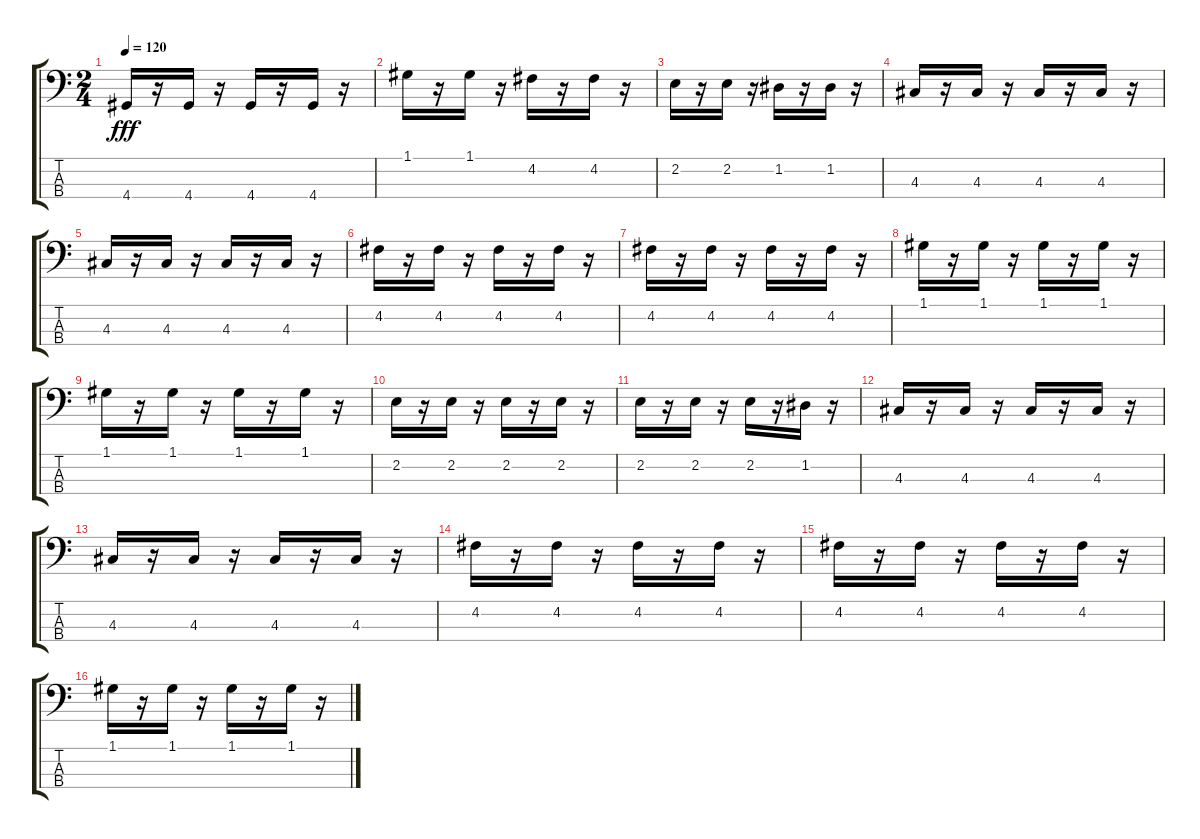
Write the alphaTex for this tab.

\track "" {instrument fretlessbass}
\staff {score tabs}
\tuning (G2 D2 A1 E1) {hide}
\ts (2 4)
\tempo 120
\clef f4
\ks c
4.4.16{dy fff} r.16 4.4.16 r.16 4.4.16 r.16 4.4.16 r.16 |
1.1.16 r.16 1.1.16 r.16 4.2.16 r.16 4.2.16 r.16 |
2.2.16 r.16 2.2.16 r.16 1.2.16 r.16 1.2.16 r.16 |
4.3.16 r.16 4.3.16 r.16 4.3.16 r.16 4.3.16 r.16 |
4.3.16 r.16 4.3.16 r.16 4.3.16 r.16 4.3.16 r.16 |
4.2.16 r.16 4.2.16 r.16 4.2.16 r.16 4.2.16 r.16 |
4.2.16 r.16 4.2.16 r.16 4.2.16 r.16 4.2.16 r.16 |
1.1.16 r.16 1.1.16 r.16 1.1.16 r.16 1.1.16 r.16 |
1.1.16 r.16 1.1.16 r.16 1.1.16 r.16 1.1.16 r.16 |
2.2.16 r.16 2.2.16 r.16 2.2.16 r.16 2.2.16 r.16 |
2.2.16 r.16 2.2.16 r.16 2.2.16 r.16 1.2.16 r.16 |
4.3.16 r.16 4.3.16 r.16 4.3.16 r.16 4.3.16 r.16 |
4.3.16 r.16 4.3.16 r.16 4.3.16 r.16 4.3.16 r.16 |
4.2.16 r.16 4.2.16 r.16 4.2.16 r.16 4.2.16 r.16 |
4.2.16 r.16 4.2.16 r.16 4.2.16 r.16 4.2.16 r.16 |
1.1.16 r.16 1.1.16 r.16 1.1.16 r.16 1.1.16 r.16
